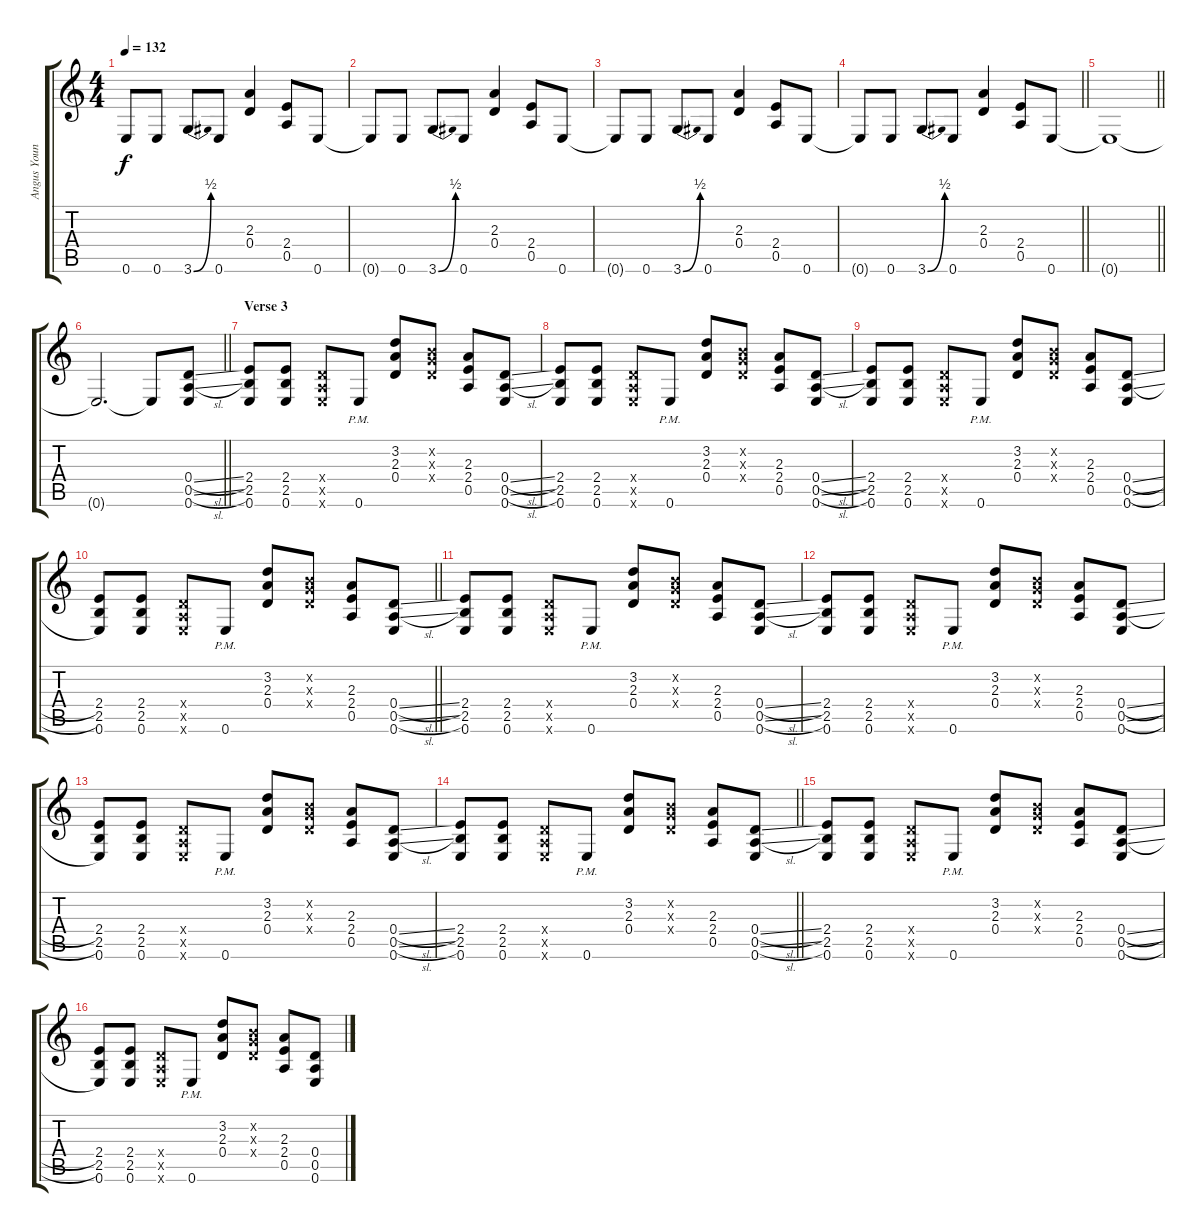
\track ("Angus Young" "Angus Youn") {instrument overdrivenguitar}
\staff {score tabs}
\tuning (E4 B3 G3 D3 A2 E2) {hide}
\ts (4 4)
\tempo 132
\clef g2
\ks c
0.6{t}.8{dy f} 0.6.8 3.6{be (bend 0 0 60 2)}.8 0.6.8 (2.3 0.4).4 (2.4 0.5).8 0.6.8 |
0.6{t}.8 0.6.8 3.6{be (bend 0 0 60 2)}.8 0.6.8 (2.3 0.4).4 (2.4 0.5).8 0.6.8 |
0.6{t}.8 0.6.8 3.6{be (bend 0 0 60 2)}.8 0.6.8 (2.3 0.4).4 (2.4 0.5).8 0.6.8 |
\barLineRight lightlight
0.6{t}.8 0.6.8 3.6{be (bend 0 0 60 2)}.8 0.6.8 (2.3 0.4).4 (2.4 0.5).8 0.6.8 |
\barLineRight lightlight
0.6{t}.1 |
\barLineRight lightlight
0.6{t}.2{d} 0.6{t}.8 (0.4{sl} 0.5{sl} 0.6).8 |
\section ("" "Verse 3")
(2.4 2.5 0.6).8 (2.4 2.5 0.6).8 (0.4{x} 0.5{x} 0.6{x}).8 0.6{pm}.8 (3.2 2.3 0.4).8 (0.2{x} 0.3{x} 0.4{x}).8 (2.3 2.4 0.5).8 (0.4{sl} 0.5{sl} 0.6).8 |
(2.4 2.5 0.6).8 (2.4 2.5 0.6).8 (0.4{x} 0.5{x} 0.6{x}).8 0.6{pm}.8 (3.2 2.3 0.4).8 (0.2{x} 0.3{x} 0.4{x}).8 (2.3 2.4 0.5).8 (0.4{sl} 0.5{sl} 0.6).8 |
(2.4 2.5 0.6).8 (2.4 2.5 0.6).8 (0.4{x} 0.5{x} 0.6{x}).8 0.6{pm}.8 (3.2 2.3 0.4).8 (0.2{x} 0.3{x} 0.4{x}).8 (2.3 2.4 0.5).8 (0.4{sl} 0.5{sl} 0.6).8 |
\barLineRight lightlight
(2.4 2.5 0.6).8 (2.4 2.5 0.6).8 (0.4{x} 0.5{x} 0.6{x}).8 0.6{pm}.8 (3.2 2.3 0.4).8 (0.2{x} 0.3{x} 0.4{x}).8 (2.3 2.4 0.5).8 (0.4{sl} 0.5{sl} 0.6).8 |
(2.4 2.5 0.6).8 (2.4 2.5 0.6).8 (0.4{x} 0.5{x} 0.6{x}).8 0.6{pm}.8 (3.2 2.3 0.4).8 (0.2{x} 0.3{x} 0.4{x}).8 (2.3 2.4 0.5).8 (0.4{sl} 0.5{sl} 0.6).8 |
(2.4 2.5 0.6).8 (2.4 2.5 0.6).8 (0.4{x} 0.5{x} 0.6{x}).8 0.6{pm}.8 (3.2 2.3 0.4).8 (0.2{x} 0.3{x} 0.4{x}).8 (2.3 2.4 0.5).8 (0.4{sl} 0.5{sl} 0.6).8 |
(2.4 2.5 0.6).8 (2.4 2.5 0.6).8 (0.4{x} 0.5{x} 0.6{x}).8 0.6{pm}.8 (3.2 2.3 0.4).8 (0.2{x} 0.3{x} 0.4{x}).8 (2.3 2.4 0.5).8 (0.4{sl} 0.5{sl} 0.6).8 |
\barLineRight lightlight
(2.4 2.5 0.6).8 (2.4 2.5 0.6).8 (0.4{x} 0.5{x} 0.6{x}).8 0.6{pm}.8 (3.2 2.3 0.4).8 (0.2{x} 0.3{x} 0.4{x}).8 (2.3 2.4 0.5).8 (0.4{sl} 0.5{sl} 0.6).8 |
(2.4 2.5 0.6).8 (2.4 2.5 0.6).8 (0.4{x} 0.5{x} 0.6{x}).8 0.6{pm}.8 (3.2 2.3 0.4).8 (0.2{x} 0.3{x} 0.4{x}).8 (2.3 2.4 0.5).8 (0.4{sl} 0.5{sl} 0.6).8 |
(2.4 2.5 0.6).8 (2.4 2.5 0.6).8 (0.4{x} 0.5{x} 0.6{x}).8 0.6{pm}.8 (3.2 2.3 0.4).8 (0.2{x} 0.3{x} 0.4{x}).8 (2.3 2.4 0.5).8 (0.4{sl} 0.5{sl} 0.6).8
